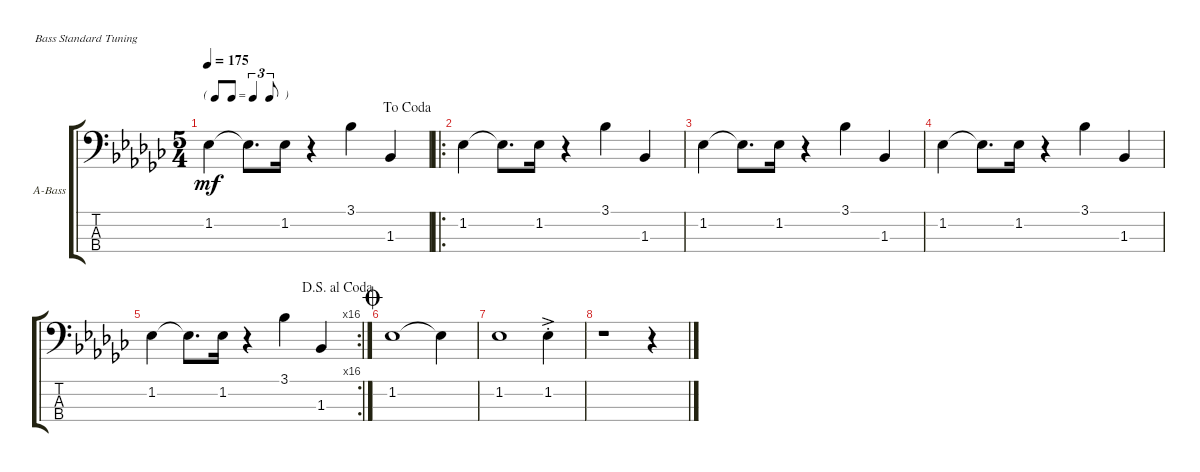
\defaultSystemsLayout 4
\bracketExtendMode groupsimilarinstruments
\firstSystemTrackNameOrientation horizontal
\otherSystemsTrackNameOrientation horizontal
\track ("Acoustic Bass" "A-Bass") {multiBarRest instrument acousticbass}
\staff {score tabs}
\tuning (G2 D2 A1 E1)
\ts (5 4)
\tf triplet8th
\jump dacoda
\tempo 175
\clef f4
\ks ebminor
1.2.4{dy mf} 1.2{t}.8{d} 1.2.16 r.4 3.1.4 1.3.4 |
\ro
1.2.4 1.2{t}.8{d} 1.2.16 r.4 3.1.4 1.3.4 |
1.2.4 1.2{t}.8{d} 1.2.16 r.4 3.1.4 1.3.4 |
1.2.4 1.2{t}.8{d} 1.2.16 r.4 3.1.4 1.3.4 |
\rc 16
\jump dalsegnoalcoda
1.2.4 1.2{t}.8{d} 1.2.16 r.4 3.1.4 1.3.4 |
\jump coda
1.2.1 1.2{t}.4 |
1.2.1 1.2{ac st}.4 |
r.1 r.4
